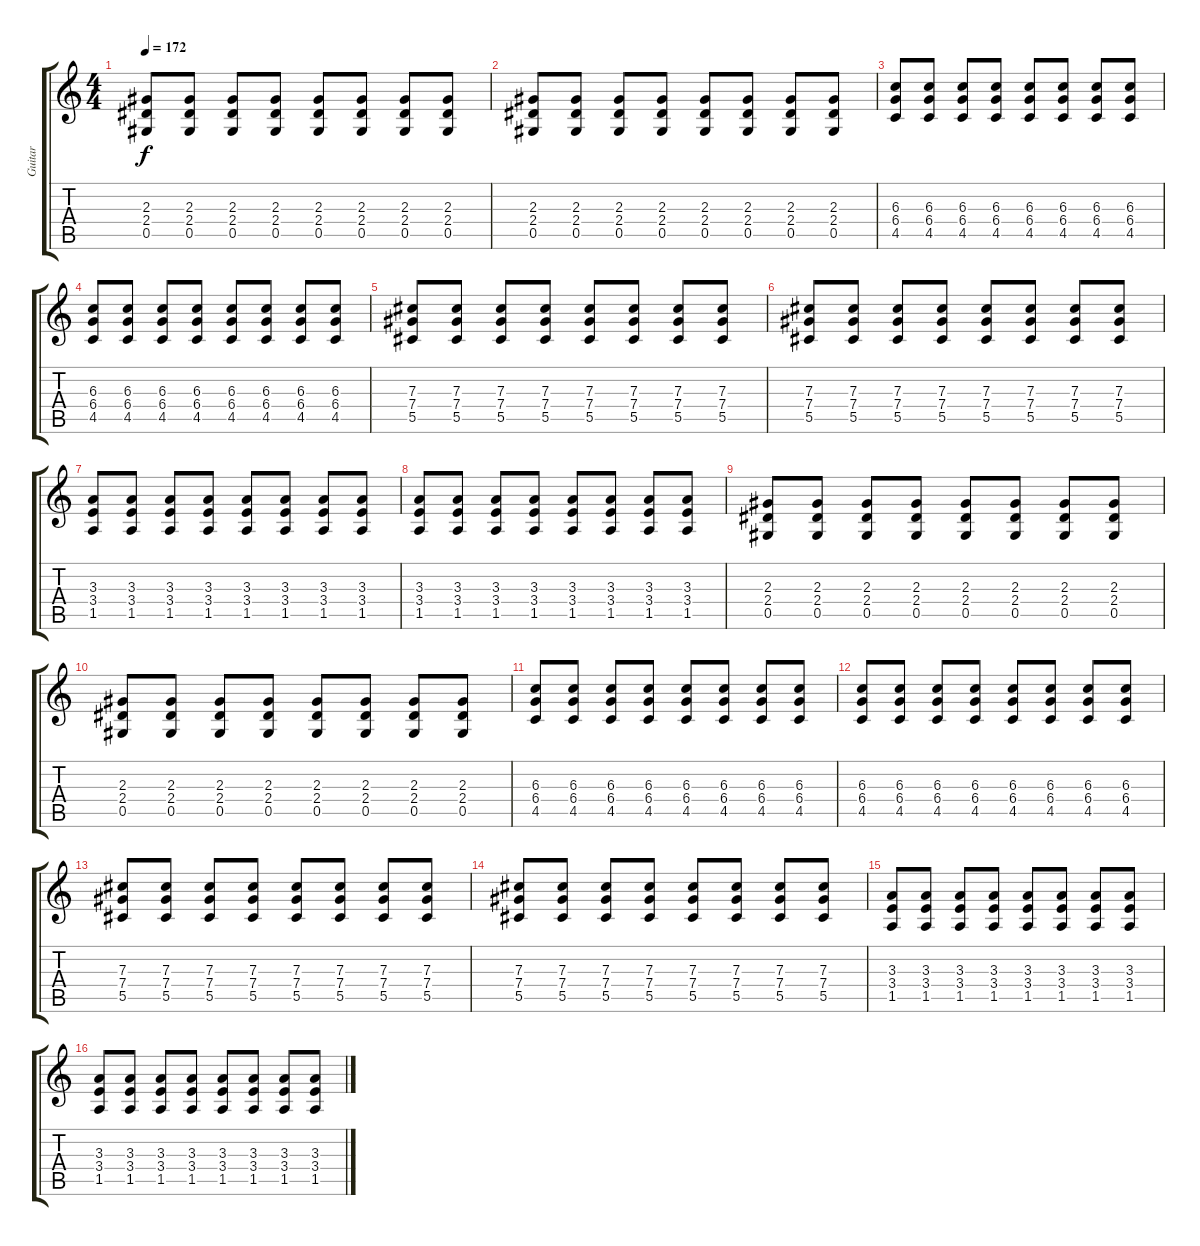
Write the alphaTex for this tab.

\track ("Guitar" "Guitar") {instrument distortionguitar}
\staff {score tabs}
\tuning (Eb4 Bb3 Gb3 Db3 Ab2 Db2) {hide}
\ts (4 4)
\tempo 172
\clef g2
\ks c
(2.3 2.4 0.5).8{dy f} (2.3 2.4 0.5).8 (2.3 2.4 0.5).8 (2.3 2.4 0.5).8 (2.3 2.4 0.5).8 (2.3 2.4 0.5).8 (2.3 2.4 0.5).8 (2.3 2.4 0.5).8 |
(2.3 2.4 0.5).8 (2.3 2.4 0.5).8 (2.3 2.4 0.5).8 (2.3 2.4 0.5).8 (2.3 2.4 0.5).8 (2.3 2.4 0.5).8 (2.3 2.4 0.5).8 (2.3 2.4 0.5).8 |
(6.3 6.4 4.5).8 (6.3 6.4 4.5).8 (6.3 6.4 4.5).8 (6.3 6.4 4.5).8 (6.3 6.4 4.5).8 (6.3 6.4 4.5).8 (6.3 6.4 4.5).8 (6.3 6.4 4.5).8 |
(6.3 6.4 4.5).8 (6.3 6.4 4.5).8 (6.3 6.4 4.5).8 (6.3 6.4 4.5).8 (6.3 6.4 4.5).8 (6.3 6.4 4.5).8 (6.3 6.4 4.5).8 (6.3 6.4 4.5).8 |
(7.3 7.4 5.5).8 (7.3 7.4 5.5).8 (7.3 7.4 5.5).8 (7.3 7.4 5.5).8 (7.3 7.4 5.5).8 (7.3 7.4 5.5).8 (7.3 7.4 5.5).8 (7.3 7.4 5.5).8 |
(7.3 7.4 5.5).8 (7.3 7.4 5.5).8 (7.3 7.4 5.5).8 (7.3 7.4 5.5).8 (7.3 7.4 5.5).8 (7.3 7.4 5.5).8 (7.3 7.4 5.5).8 (7.3 7.4 5.5).8 |
(3.3 3.4 1.5).8 (3.3 3.4 1.5).8 (3.3 3.4 1.5).8 (3.3 3.4 1.5).8 (3.3 3.4 1.5).8 (3.3 3.4 1.5).8 (3.3 3.4 1.5).8 (3.3 3.4 1.5).8 |
(3.3 3.4 1.5).8 (3.3 3.4 1.5).8 (3.3 3.4 1.5).8 (3.3 3.4 1.5).8 (3.3 3.4 1.5).8 (3.3 3.4 1.5).8 (3.3 3.4 1.5).8 (3.3 3.4 1.5).8 |
(2.3 2.4 0.5).8 (2.3 2.4 0.5).8 (2.3 2.4 0.5).8 (2.3 2.4 0.5).8 (2.3 2.4 0.5).8 (2.3 2.4 0.5).8 (2.3 2.4 0.5).8 (2.3 2.4 0.5).8 |
(2.3 2.4 0.5).8 (2.3 2.4 0.5).8 (2.3 2.4 0.5).8 (2.3 2.4 0.5).8 (2.3 2.4 0.5).8 (2.3 2.4 0.5).8 (2.3 2.4 0.5).8 (2.3 2.4 0.5).8 |
(6.3 6.4 4.5).8 (6.3 6.4 4.5).8 (6.3 6.4 4.5).8 (6.3 6.4 4.5).8 (6.3 6.4 4.5).8 (6.3 6.4 4.5).8 (6.3 6.4 4.5).8 (6.3 6.4 4.5).8 |
(6.3 6.4 4.5).8 (6.3 6.4 4.5).8 (6.3 6.4 4.5).8 (6.3 6.4 4.5).8 (6.3 6.4 4.5).8 (6.3 6.4 4.5).8 (6.3 6.4 4.5).8 (6.3 6.4 4.5).8 |
(7.3 7.4 5.5).8 (7.3 7.4 5.5).8 (7.3 7.4 5.5).8 (7.3 7.4 5.5).8 (7.3 7.4 5.5).8 (7.3 7.4 5.5).8 (7.3 7.4 5.5).8 (7.3 7.4 5.5).8 |
(7.3 7.4 5.5).8 (7.3 7.4 5.5).8 (7.3 7.4 5.5).8 (7.3 7.4 5.5).8 (7.3 7.4 5.5).8 (7.3 7.4 5.5).8 (7.3 7.4 5.5).8 (7.3 7.4 5.5).8 |
(3.3 3.4 1.5).8 (3.3 3.4 1.5).8 (3.3 3.4 1.5).8 (3.3 3.4 1.5).8 (3.3 3.4 1.5).8 (3.3 3.4 1.5).8 (3.3 3.4 1.5).8 (3.3 3.4 1.5).8 |
(3.3 3.4 1.5).8 (3.3 3.4 1.5).8 (3.3 3.4 1.5).8 (3.3 3.4 1.5).8 (3.3 3.4 1.5).8 (3.3 3.4 1.5).8 (3.3 3.4 1.5).8 (3.3 3.4 1.5).8
